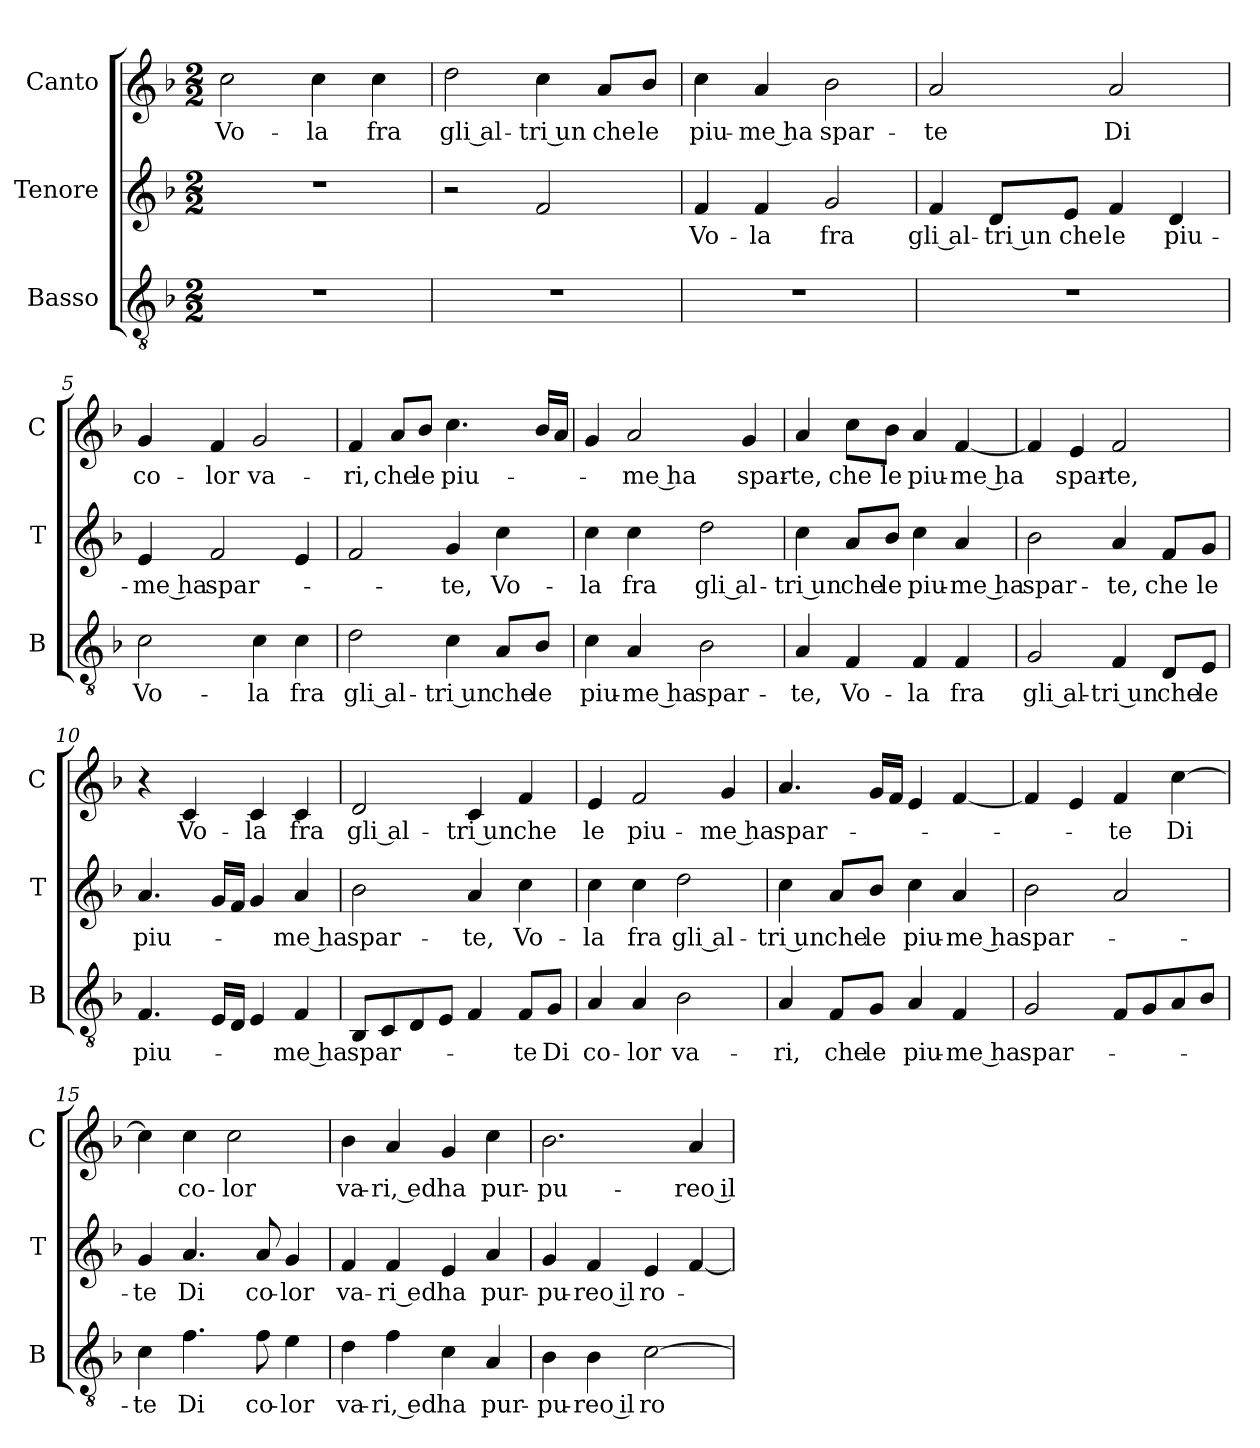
**kern	**text	**kern	**text	**kern	**text
*part3	*part3	*part2	*part2	*part1	*part1
*staff3	*staff3	*staff2	*staff2	*staff1	*staff1
*I"Basso	*	*I"Tenore	*	*I"Canto	*
*I'B	*	*I'T	*	*I'C	*
*clefGv2	*	*clefG2	*	*clefG2	*
*k[b-]	*	*k[b-]	*	*k[b-]	*
*F:	*	*F:	*	*F:	*
*M2/2	*	*M2/2	*	*M2/2	*
=1	=1	=1	=1	=1	=1
1r	.	1r	.	2cc	Vo-
.	.	.	.	4cc	-la
.	.	.	.	4cc	fra
=2	=2	=2	=2	=2	=2
1r	.	2r	.	2dd	gli al-
.	.	2f	.	4cc	-tri un
.	.	.	.	8aL	che
.	.	.	.	8b-J	le
=3	=3	=3	=3	=3	=3
1r	.	4f	Vo-	4cc	piu-
.	.	4f	-la	4a	-me ha
.	.	2g	fra	2b-	spar-
=4	=4	=4	=4	=4	=4
1r	.	4f	gli al-	2a	-te
.	.	8dL	-tri un	.	.
.	.	8eJ	che	.	.
.	.	4f	le	2a	Di
.	.	4d	piu-	.	.
=5	=5	=5	=5	=5	=5
2c	Vo-	4e	-me ha	4g	co-
.	.	2f	spar-	4f	-lor
4c	-la	.	.	2g	va-
4c	fra	4e	.	.	.
=6	=6	=6	=6	=6	=6
2d	gli al-	2f	.	4f	-ri,
.	.	.	.	8aL	che
.	.	.	.	8b-J	le
4c	-tri un	4g	-te,	4.cc	piu-
8AL	che	4cc	Vo-	.	.
8B-J	le	.	.	16b-LL	.
.	.	.	.	16aJJ	.
=7	=7	=7	=7	=7	=7
4c	piu-	4cc	-la	4g	.
4A	-me ha	4cc	fra	2a	-me ha
2B-	spar-	2dd	gli al-	.	.
.	.	.	.	4g	spar-
=8	=8	=8	=8	=8	=8
4A	-te,	4cc	-tri un	4a	-te,
4F	Vo-	8aL	che	8ccL	che
.	.	8b-J	le	8b-J	le
4F	-la	4cc	piu-	4a	piu-
4F	fra	4a	-me ha	[4f	-me ha
=9	=9	=9	=9	=9	=9
2G	gli al-	2b-	spar-	4f]	.
.	.	.	.	4e	spar-
4F	-tri un	4a	-te,	2f	-te,
8DL	che	8fL	che	.	.
8EJ	le	8gJ	le	.	.
=10	=10	=10	=10	=10	=10
4.F	piu-	4.a	piu-	4r	.
.	.	.	.	4c	Vo-
16ELL	.	16gLL	.	.	.
16DJJ	.	16fJJ	.	.	.
4E	.	4g	.	4c	-la
4F	-me ha	4a	-me ha	4c	fra
=11	=11	=11	=11	=11	=11
8BB-L	spar-	2b-	spar-	2d	gli al-
8C	.	.	.	.	.
8D	.	.	.	.	.
8EJ	.	.	.	.	.
4F	.	4a	-te,	4c	-tri un
8FL	-te	4cc	Vo-	4f	che
8GJ	Di	.	.	.	.
=12	=12	=12	=12	=12	=12
4A	co-	4cc	-la	4e	le
4A	-lor	4cc	fra	2f	piu-
2B-	va-	2dd	gli al-	.	.
.	.	.	.	4g	-me ha
=13	=13	=13	=13	=13	=13
4A	-ri,	4cc	-tri un	4.a	spar-
8FL	che	8aL	che	.	.
8GJ	le	8b-J	le	16gLL	.
.	.	.	.	16fJJ	.
4A	piu-	4cc	piu-	4e	.
4F	-me ha	4a	-me ha	[4f	.
=14	=14	=14	=14	=14	=14
2G	spar-	2b-	spar-	4f]	.
.	.	.	.	4e	.
8FL	.	2a	.	4f	-te
8G	.	.	.	.	.
8A	.	.	.	[4cc	Di
8B-J	.	.	.	.	.
=15	=15	=15	=15	=15	=15
4c	-te	4g	-te	4cc]	.
4.f	Di	4.a	Di	4cc	co-
.	.	.	.	2cc	-lor
8f	co-	8a	co-	.	.
4e	-lor	4g	-lor	.	.
=16	=16	=16	=16	=16	=16
4d	va-	4f	va-	4b-	va-
4f	-ri, ed	4f	-ri ed	4a	-ri, ed
4c	ha	4e	ha	4g	ha
4A	pur-	4a	pur-	4cc	pur-
=17	=17	=17	=17	=17	=17
4B-	-pu-	4g	-pu-	2.b-	-pu-
4B-	-reo il	4f	-reo il	.	.
[2c	ro-	4e	ro-	.	.
.	.	[4f	.	4a	-reo il
=	=	=	=	=	=
*-	*-	*-	*-	*-	*-
